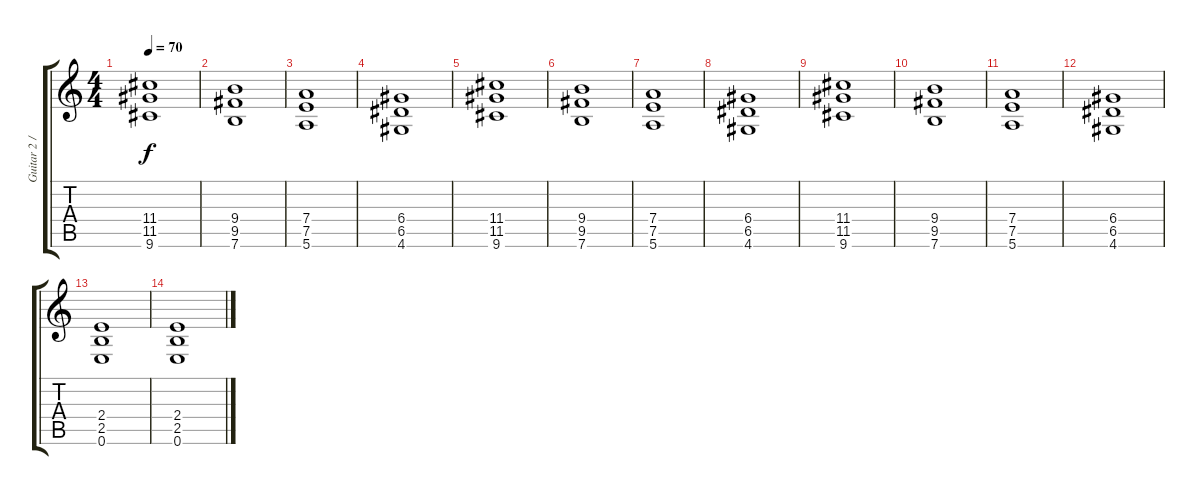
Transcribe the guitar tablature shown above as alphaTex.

\track ("Guitar 2 / Paul Landers" "Guitar 2 /") {instrument overdrivenguitar}
\staff {score tabs}
\tuning (E4 B3 G3 D3 A2 E2) {hide}
\ts (4 4)
\tempo 70
\clef g2
\ks c
(11.4 11.5 9.6).1{dy f} |
(9.4 9.5 7.6).1 |
(7.4 7.5 5.6).1 |
(6.4 6.5 4.6).1 |
(11.4 11.5 9.6).1 |
(9.4 9.5 7.6).1 |
(7.4 7.5 5.6).1 |
(6.4 6.5 4.6).1 |
(11.4 11.5 9.6).1 |
(9.4 9.5 7.6).1 |
(7.4 7.5 5.6).1 |
(6.4 6.5 4.6).1 |
(2.4 2.5 0.6).1 |
(2.4 2.5 0.6).1
